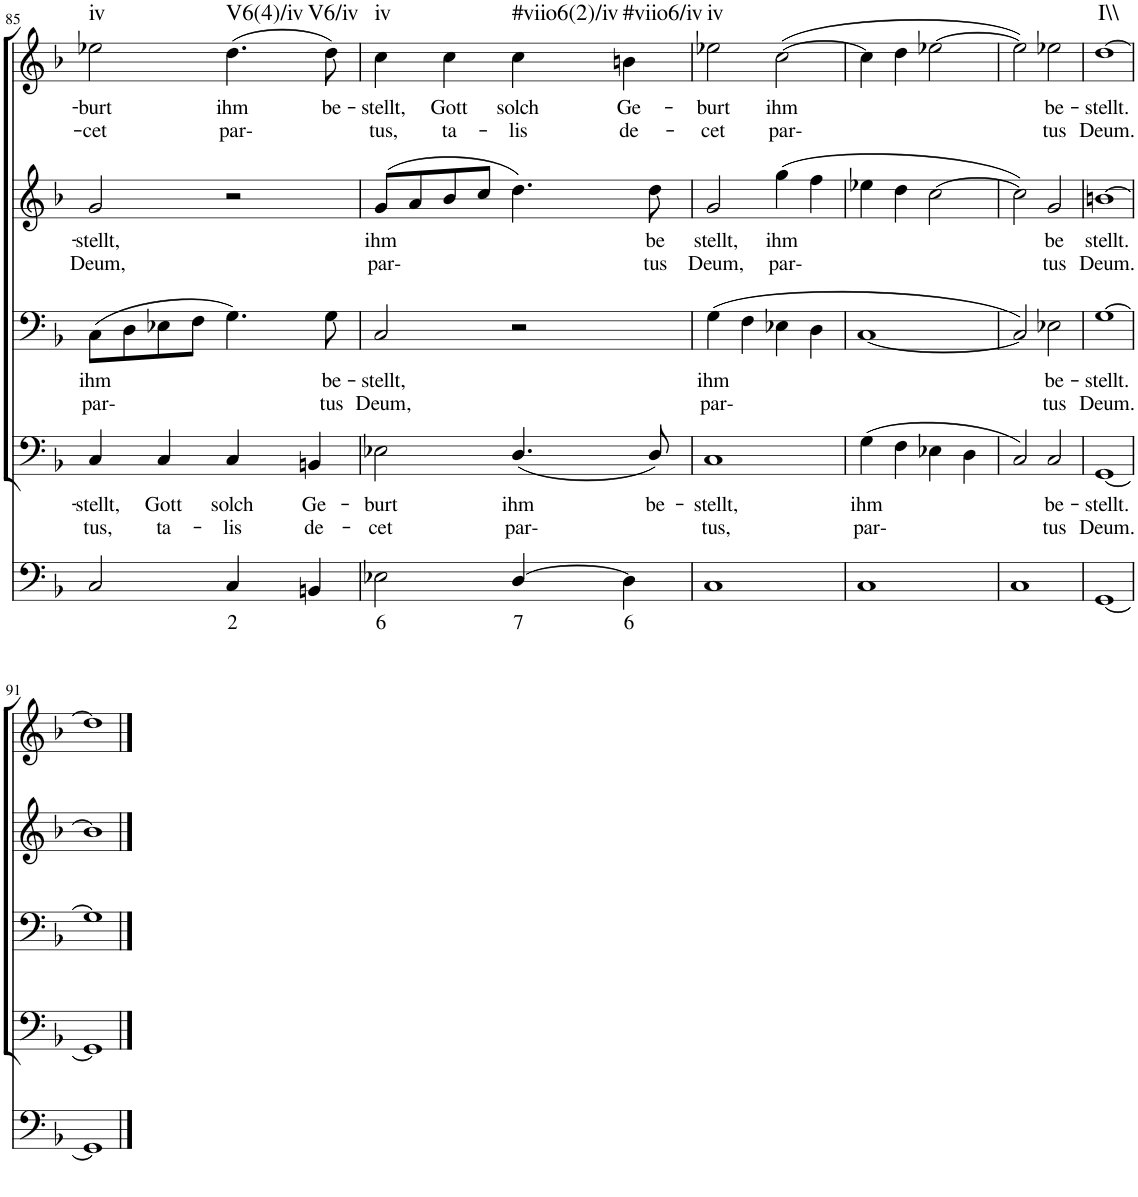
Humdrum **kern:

**kern	**text	**kern	**text	**text	**kern	**text	**text	**kern	**text	**text	**kern	**text	**text	**harte
*part5	*part5	*part4	*part4	*part4	*part3	*part3	*part3	*part2	*part2	*part2	*part1	*part1	*part1	*part1
*staff5	*staff5	*staff4	*staff4	*staff4	*staff3	*staff3	*staff3	*staff2	*staff2	*staff2	*staff1	*staff1	*staff1	*
*I"Continuo	*	*I"Bass II	*	*	*I"Bass I	*	*	*I"Soprano II	*	*	*I"Soprano I	*	*	*
!!LO:PB:g=z
*clefF4	*	*clefF4	*	*	*clefF4	*	*	*clefG2	*	*	*clefG2	*	*	*
*k[b-]	*	*k[b-]	*	*	*k[b-]	*	*	*k[b-]	*	*	*k[b-]	*	*	*
*M4/4	*	*M4/4	*	*	*M4/4	*	*	*M4/4	*	*	*M4/4	*	*	*
=85	=85	=85	=85	=85	=85	=85	=85	=85	=85	=85	=85	=85	=85	=85
!	!	!	!LO:LY:b	!LO:LY:b	!	!LO:LY:b	!LO:LY:b	!	!LO:LY:b	!LO:LY:b	!	!LO:LY:b	!LO:LY:b	!LO:H:kt=iv
2C/	.	4C/	stellt,	tus,	(8C\L	ihm	par-	2g/	stellt,	Deum,	2ee-X\	burt	cet	N
.	.	.	.	.	8D\	.	.	.	.	.	.	.	.	.
!	!	!	!LO:LY:b	!LO:LY:b	!	!	!	!	!	!	!	!	!	!
.	.	4C/	Gott	ta-	8E-X\	.	.	.	.	.	.	.	.	.
.	.	.	.	.	8F\J	.	.	.	.	.	.	.	.	.
!	!LO:LY:b	!	!LO:LY:b	!LO:LY:b	!	!	!	!	!	!	!	!LO:LY:b	!LO:LY:b	!LO:H:n=1:kt=V6(4)/iv
!	!	!	!	!	!	!	!	!	!	!	!	!	!	!LO:H:n=2:kt=V6/iv
4C/	2	4C/	solch	lis	4.G\)	.	.	2r	.	.	(4.dd\	ihm	par-	N N
!	!	!	!LO:LY:b	!LO:LY:b	!	!	!	!	!	!	!	!	!	!
4BBn/	.	4BBn/	Ge-	de-	.	.	.	.	.	.	.	.	.	.
!	!	!	!	!	!	!LO:LY:b	!LO:LY:b	!	!	!	!	!LO:LY:b	!	!
.	.	.	.	.	8G\	be-	tus	.	.	.	8dd\)	be-	.	.
=86	=86	=86	=86	=86	=86	=86	=86	=86	=86	=86	=86	=86	=86	=86
!	!LO:LY:b	!	!LO:LY:b	!LO:LY:b	!	!LO:LY:b	!LO:LY:b	!	!LO:LY:b	!LO:LY:b	!	!LO:LY:b	!LO:LY:b	!LO:H:kt=iv
2E-X\	6	2E-X\	burt	cet	2C/	stellt,	Deum,	(8g/L	ihm	par-	4cc\	stellt,	tus,	N
.	.	.	.	.	.	.	.	8a/	.	.	.	.	.	.
!	!	!	!	!	!	!	!	!	!	!	!	!LO:LY:b	!LO:LY:b	!
.	.	.	.	.	.	.	.	8b-/	.	.	4cc\	Gott	ta-	.
.	.	.	.	.	.	.	.	8cc/J	.	.	.	.	.	.
!	!LO:LY:b	!	!LO:LY:b	!LO:LY:b	!	!	!	!	!	!	!	!LO:LY:b	!LO:LY:b	!LO:H:kt=#viio6(2)/iv
[4D/	7	(4.D/	ihm	par-	2r	.	.	4.dd\)	.	.	4cc\	solch	lis	N
!	!LO:LY:b	!	!	!	!	!	!	!	!	!	!	!LO:LY:b	!LO:LY:b	!LO:H:kt=#viio6/iv
4D\]	6	.	.	.	.	.	.	.	.	.	4bn\	Ge-	de-	N
!	!	!	!LO:LY:b	!	!	!	!	!	!LO:LY:b	!LO:LY:b	!	!	!	!
.	.	8D/)	be-	.	.	.	.	8dd\	be	tus	.	.	.	.
=87	=87	=87	=87	=87	=87	=87	=87	=87	=87	=87	=87	=87	=87	=87
!	!	!	!LO:LY:b	!LO:LY:b	!	!LO:LY:b	!LO:LY:b	!	!LO:LY:b	!LO:LY:b	!	!LO:LY:b	!LO:LY:b	!LO:H:kt=iv
1C	.	1C	stellt,	tus,	(4G\	ihm	par-	2g/	stellt,	Deum,	2ee-X\	burt	cet	N
.	.	.	.	.	4F\	.	.	.	.	.	.	.	.	.
!	!	!	!	!	!	!	!	!	!LO:LY:b	!LO:LY:b	!	!LO:LY:b	!LO:LY:b	!
.	.	.	.	.	4E-X\	.	.	(4gg\	ihm	par-	([2cc\	ihm	par-	.
.	.	.	.	.	4D\	.	.	4ff\	.	.	.	.	.	.
=88	=88	=88	=88	=88	=88	=88	=88	=88	=88	=88	=88	=88	=88	=88
!	!	!	!LO:LY:b	!LO:LY:b	!	!	!	!	!	!	!	!	!	!
1C	.	(4G\	ihm	par-	[1C	.	.	4ee-X\	.	.	4cc\]	.	.	.
.	.	4F\	.	.	.	.	.	4dd\	.	.	4dd\	.	.	.
.	.	4E-X\	.	.	.	.	.	[2cc\	.	.	[2ee-X\	.	.	.
.	.	4D\	.	.	.	.	.	.	.	.	.	.	.	.
=89	=89	=89	=89	=89	=89	=89	=89	=89	=89	=89	=89	=89	=89	=89
1C	.	2C/)	.	.	2C/])	.	.	2cc\])	.	.	2ee-\])	.	.	.
!	!	!	!LO:LY:b	!LO:LY:b	!	!LO:LY:b	!LO:LY:b	!	!LO:LY:b	!LO:LY:b	!	!LO:LY:b	!LO:LY:b	!
.	.	2C/	be-	tus	2E-X\	be-	tus	2g/	be	tus	2ee-X\	be-	tus	.
=90	=90	=90	=90	=90	=90	=90	=90	=90	=90	=90	=90	=90	=90	=90
!	!	!	!LO:LY:b	!LO:LY:b	!	!LO:LY:b	!LO:LY:b	!	!LO:LY:b	!LO:LY:b	!	!LO:LY:b	!LO:LY:b	!LO:H:kt=I\\
[1GG	.	[1GG	stellt.	Deum.	[1G	stellt.	Deum.	[1bn	stellt.	Deum.	[1dd	stellt.	Deum.	N
!!LO:LB:g=z
=91	=91	=91	=91	=91	=91	=91	=91	=91	=91	=91	=91	=91	=91	=91
1GG]	.	1GG]	.	.	1G]	.	.	1b]	.	.	1dd]	.	.	.
==	==	==	==	==	==	==	==	==	==	==	==	==	==	==
*-	*-	*-	*-	*-	*-	*-	*-	*-	*-	*-	*-	*-	*-	*-
